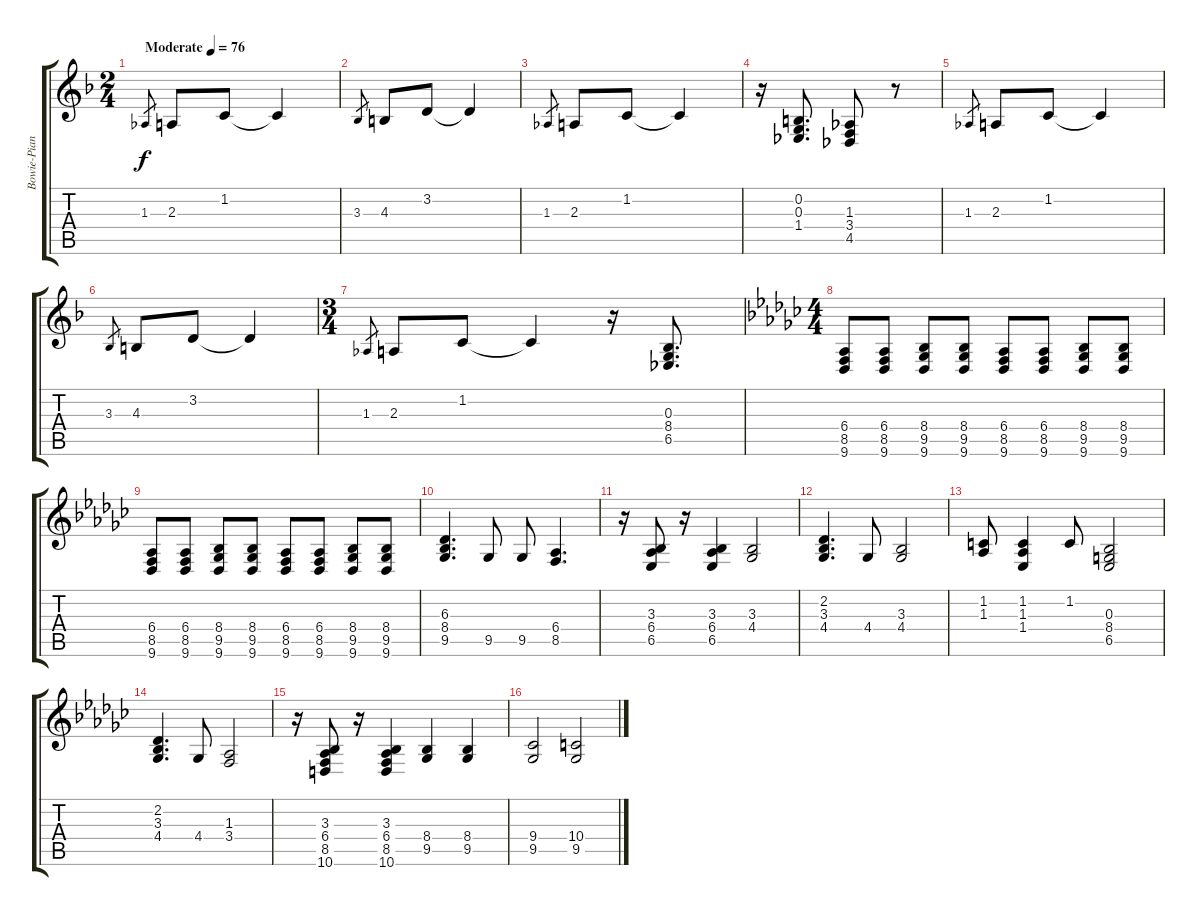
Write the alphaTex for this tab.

\track ("Bowie-Piano Right Hand" "Bowie-Pian") {instrument acousticgrandpiano}
\staff {score tabs}
\tuning (E4 B3 G3 D3 A2 E2) {hide}
\ts (2 4)
\tempo (76 "Moderate")
\clef g2
\ks f
1.3.8{gr dy f instrument acousticgrandpiano} 2.3.8 1.2.8 1.2{t}.4 |
3.3.8{gr} 4.3.8 3.2.8 3.2{t}.4 |
1.3.8{gr} 2.3.8 1.2.8 1.2{t}.4 |
r.16 (0.2 0.3 1.4).8{d} (1.3 3.4 4.5).8 r.8 |
1.3.8{gr} 2.3.8 1.2.8 1.2{t}.4 |
3.3.8{gr} 4.3.8 3.2.8 3.2{t}.4 |
\ts (3 4)
1.3.8{gr} 2.3.8 1.2.8 1.2{t}.4 r.16 (0.3 8.4 6.5).8{d} |
\ts (4 4)
\ks gb
(6.4 8.5 9.6).8 (6.4 8.5 9.6).8 (8.4 9.5 9.6).8 (8.4 9.5 9.6).8 (6.4 8.5 9.6).8 (6.4 8.5 9.6).8 (8.4 9.5 9.6).8 (8.4 9.5 9.6).8 |
(6.4 8.5 9.6).8 (6.4 8.5 9.6).8 (8.4 9.5 9.6).8 (8.4 9.5 9.6).8 (6.4 8.5 9.6).8 (6.4 8.5 9.6).8 (8.4 9.5 9.6).8 (8.4 9.5 9.6).8 |
(6.3 8.4 9.5).4{d} 9.5.8 9.5.8 (6.4 8.5).4{d} |
r.16 (3.3 6.4 6.5).8 r.16 (3.3 6.4 6.5).4 (3.3 4.4).2 |
(2.2 3.3 4.4).4{d} 4.4.8 (3.3 4.4).2 |
(1.2 1.3).8 (1.2 1.3 1.4).4 1.2.8 (0.3 8.4 6.5).2 |
(2.2 3.3 4.4).4{d} 4.4.8 (1.3 3.4).2 |
r.16 (3.3 6.4 8.5 10.6).8 r.16 (3.3 6.4 8.5 10.6).4 (8.4 9.5).4 (8.4 9.5).4 |
(9.4 9.5).2 (10.4 9.5).2
